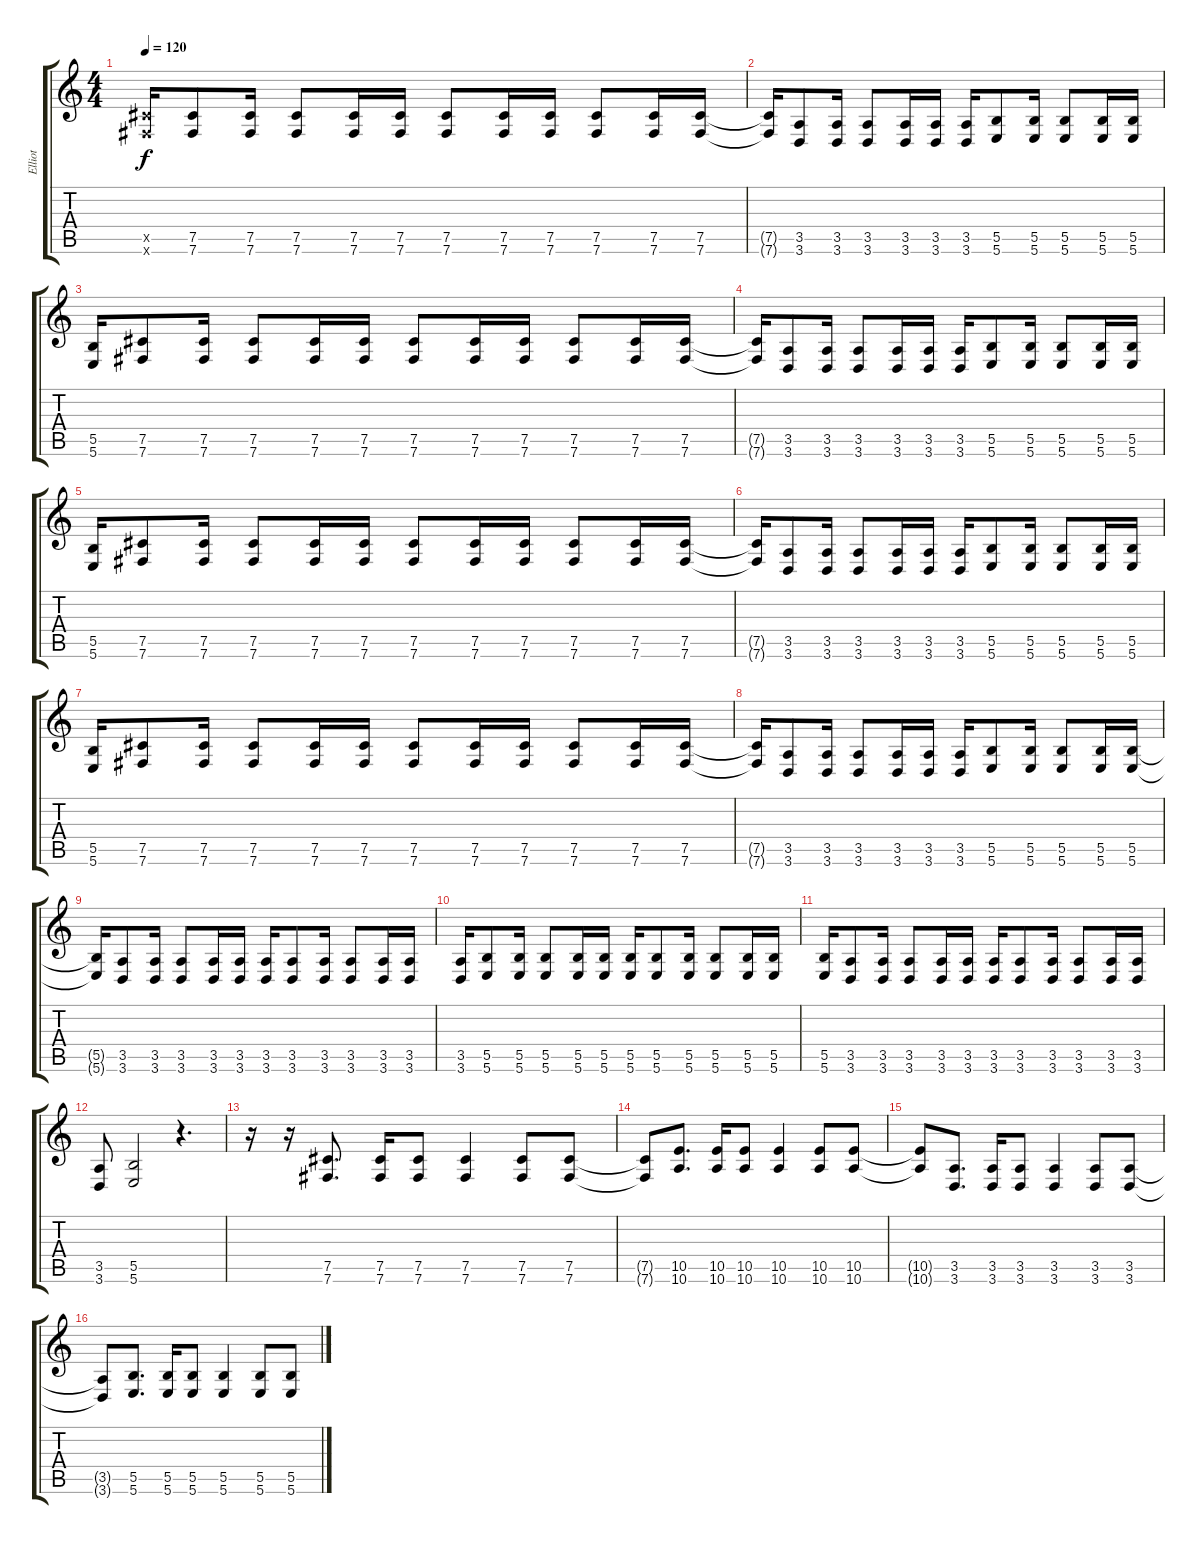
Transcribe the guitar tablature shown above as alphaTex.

\track ("Elliot" "Elliot") {instrument distortionguitar}
\staff {score tabs}
\tuning (Db4 Ab3 E3 B2 Gb2 B1) {hide}
\ts (4 4)
\tempo 120
\clef g2
\ks c
(7.5{x} 7.6{x}).16{dy f instrument distortionguitar} (7.5 7.6).8 (7.5 7.6).16 (7.5 7.6).8 (7.5 7.6).16 (7.5 7.6).16 (7.5 7.6).8 (7.5 7.6).16 (7.5 7.6).16 (7.5 7.6).8 (7.5 7.6).16 (7.5 7.6).16 |
(7.5{t} 7.6{t}).16 (3.5 3.6).8 (3.5 3.6).16 (3.5 3.6).8 (3.5 3.6).16 (3.5 3.6).16 (3.5 3.6).16 (5.5 5.6).8 (5.5 5.6).16 (5.5 5.6).8 (5.5 5.6).16 (5.5 5.6).16 |
(5.5 5.6).16 (7.5 7.6).8 (7.5 7.6).16 (7.5 7.6).8 (7.5 7.6).16 (7.5 7.6).16 (7.5 7.6).8 (7.5 7.6).16 (7.5 7.6).16 (7.5 7.6).8 (7.5 7.6).16 (7.5 7.6).16 |
(7.5{t} 7.6{t}).16 (3.5 3.6).8 (3.5 3.6).16 (3.5 3.6).8 (3.5 3.6).16 (3.5 3.6).16 (3.5 3.6).16 (5.5 5.6).8 (5.5 5.6).16 (5.5 5.6).8 (5.5 5.6).16 (5.5 5.6).16 |
(5.5 5.6).16 (7.5 7.6).8 (7.5 7.6).16 (7.5 7.6).8 (7.5 7.6).16 (7.5 7.6).16 (7.5 7.6).8 (7.5 7.6).16 (7.5 7.6).16 (7.5 7.6).8 (7.5 7.6).16 (7.5 7.6).16 |
(7.5{t} 7.6{t}).16 (3.5 3.6).8 (3.5 3.6).16 (3.5 3.6).8 (3.5 3.6).16 (3.5 3.6).16 (3.5 3.6).16 (5.5 5.6).8 (5.5 5.6).16 (5.5 5.6).8 (5.5 5.6).16 (5.5 5.6).16 |
(5.5 5.6).16 (7.5 7.6).8 (7.5 7.6).16 (7.5 7.6).8 (7.5 7.6).16 (7.5 7.6).16 (7.5 7.6).8 (7.5 7.6).16 (7.5 7.6).16 (7.5 7.6).8 (7.5 7.6).16 (7.5 7.6).16 |
(7.5{t} 7.6{t}).16 (3.5 3.6).8 (3.5 3.6).16 (3.5 3.6).8 (3.5 3.6).16 (3.5 3.6).16 (3.5 3.6).16 (5.5 5.6).8 (5.5 5.6).16 (5.5 5.6).8 (5.5 5.6).16 (5.5 5.6).16 |
(5.5{t} 5.6{t}).16 (3.5 3.6).8 (3.5 3.6).16 (3.5 3.6).8 (3.5 3.6).16 (3.5 3.6).16 (3.5 3.6).16 (3.5 3.6).8 (3.5 3.6).16 (3.5 3.6).8 (3.5 3.6).16 (3.5 3.6).16 |
(3.5 3.6).16 (5.5 5.6).8 (5.5 5.6).16 (5.5 5.6).8 (5.5 5.6).16 (5.5 5.6).16 (5.5 5.6).16 (5.5 5.6).8 (5.5 5.6).16 (5.5 5.6).8 (5.5 5.6).16 (5.5 5.6).16 |
(5.5 5.6).16 (3.5 3.6).8 (3.5 3.6).16 (3.5 3.6).8 (3.5 3.6).16 (3.5 3.6).16 (3.5 3.6).16 (3.5 3.6).8 (3.5 3.6).16 (3.5 3.6).8 (3.5 3.6).16 (3.5 3.6).16 |
(3.5 3.6).8 (5.5 5.6).2 r.4{d} |
r.16 r.16 (7.5 7.6).8{d} (7.5 7.6).16 (7.5 7.6).8 (7.5 7.6).4 (7.5 7.6).8 (7.5 7.6).8 |
(7.5{t} 7.6{t}).8 (10.5 10.6).8{d} (10.5 10.6).16 (10.5 10.6).8 (10.5 10.6).4 (10.5 10.6).8 (10.5 10.6).8 |
(10.5{t} 10.6{t}).8 (3.5 3.6).8{d} (3.5 3.6).16 (3.5 3.6).8 (3.5 3.6).4 (3.5 3.6).8 (3.5 3.6).8 |
(3.5{t} 3.6{t}).8 (5.5 5.6).8{d} (5.5 5.6).16 (5.5 5.6).8 (5.5 5.6).4 (5.5 5.6).8 (5.5 5.6).8
